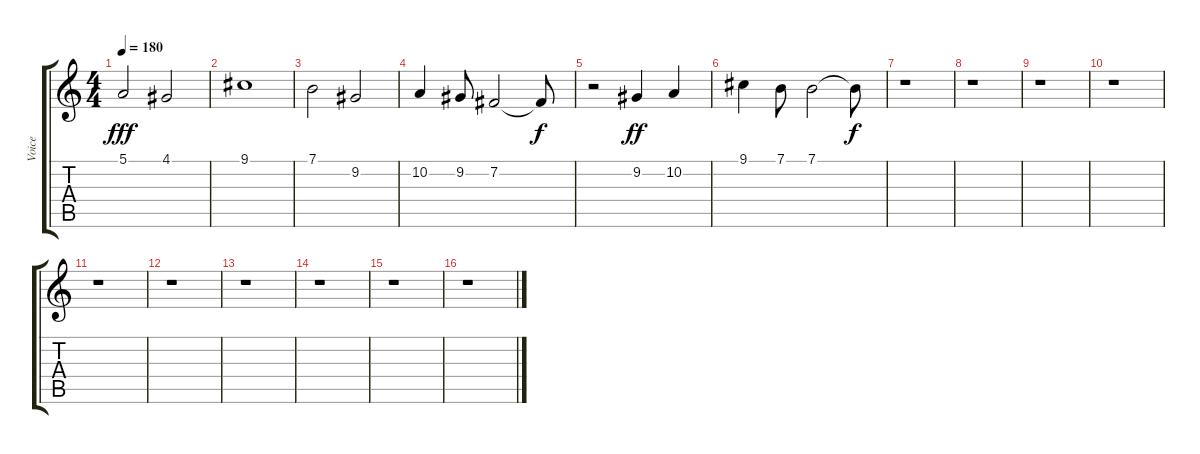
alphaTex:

\track ("Voice " "Voice ") {instrument stringensemble1}
\staff {score tabs}
\tuning (E4 B3 G3 D3 A2 E2) {hide}
\ts (4 4)
\tempo 180
\clef g2
\ks c
5.1.2{dy fff} 4.1.2 |
9.1.1 |
7.1.2 9.2.2 |
10.2.4 9.2.8 7.2.2 7.2{t}.8{dy f} |
r.2 9.2.4{dy ff} 10.2.4 |
9.1.4 7.1.8 7.1.2 7.1{t}.8{dy f} |
r.1 |
r.1 |
r.1 |
r.1 |
r.1 |
r.1 |
r.1 |
r.1 |
r.1 |
r.1
